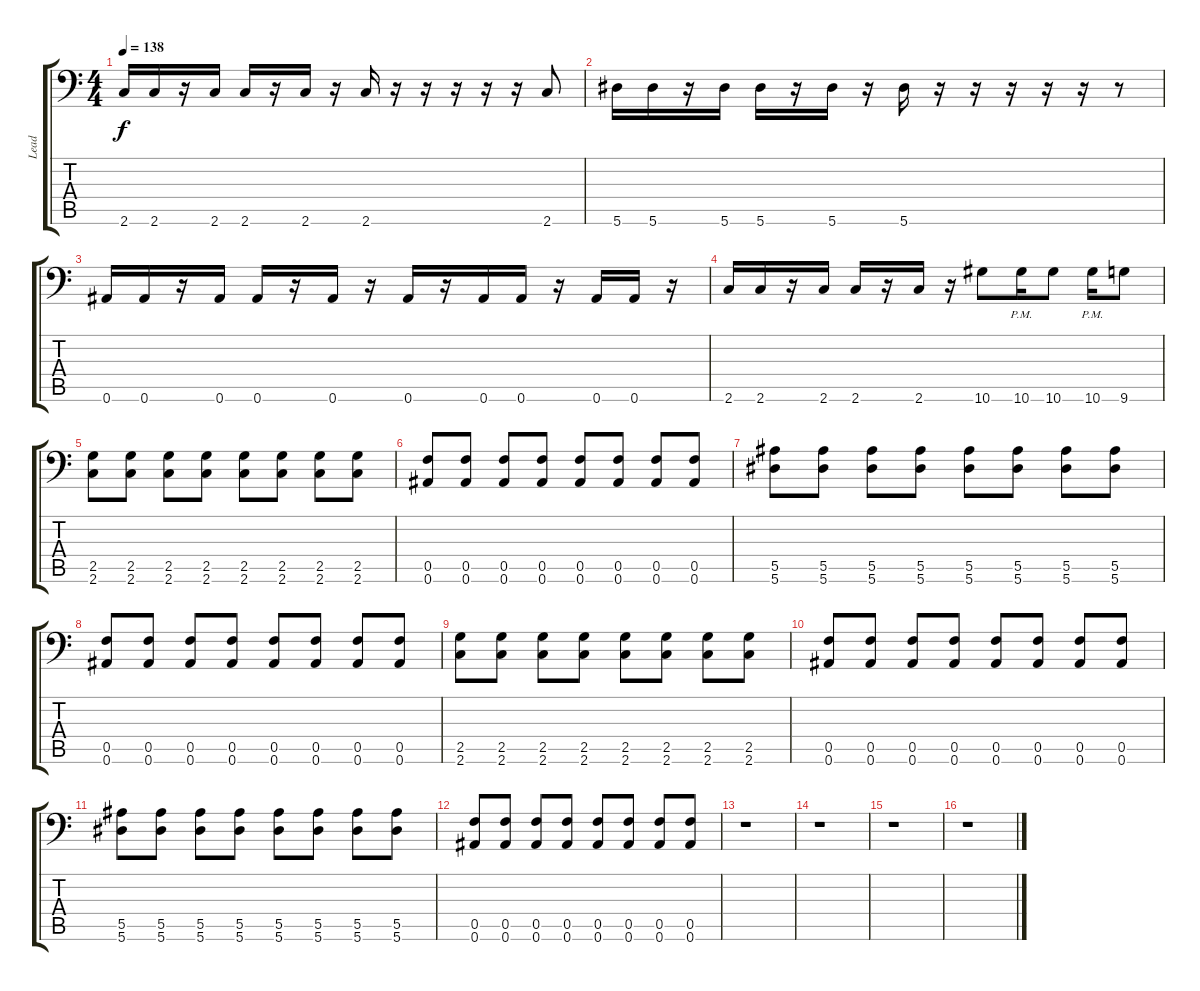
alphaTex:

\track ("Lead" "Lead") {instrument distortionguitar}
\staff {score tabs}
\tuning (C4 G3 Eb3 Bb2 F2 Bb1) {hide}
\ts (4 4)
\tempo 138
\clef f4
\ks c
2.6.16{dy f} 2.6.16 r.16 2.6.16 2.6.16 r.16 2.6.16 r.16 2.6.16 r.16 r.16 r.16 r.16 r.16 2.6.8 |
5.6.16 5.6.16 r.16 5.6.16 5.6.16 r.16 5.6.16 r.16 5.6.16 r.16 r.16 r.16 r.16 r.16 r.8 |
0.6.16 0.6.16 r.16 0.6.16 0.6.16 r.16 0.6.16 r.16 0.6.16 r.16 0.6.16 0.6.16 r.16 0.6.16 0.6.16 r.16 |
2.6.16 2.6.16 r.16 2.6.16 2.6.16 r.16 2.6.16 r.16 10.6.8 10.6{pm}.16 10.6.8 10.6{pm}.16 9.6.8 |
(2.5 2.6).8 (2.5 2.6).8 (2.5 2.6).8 (2.5 2.6).8 (2.5 2.6).8 (2.5 2.6).8 (2.5 2.6).8 (2.5 2.6).8 |
(0.5 0.6).8 (0.5 0.6).8 (0.5 0.6).8 (0.5 0.6).8 (0.5 0.6).8 (0.5 0.6).8 (0.5 0.6).8 (0.5 0.6).8 |
(5.5 5.6).8 (5.5 5.6).8 (5.5 5.6).8 (5.5 5.6).8 (5.5 5.6).8 (5.5 5.6).8 (5.5 5.6).8 (5.5 5.6).8 |
(0.5 0.6).8 (0.5 0.6).8 (0.5 0.6).8 (0.5 0.6).8 (0.5 0.6).8 (0.5 0.6).8 (0.5 0.6).8 (0.5 0.6).8 |
(2.5 2.6).8 (2.5 2.6).8 (2.5 2.6).8 (2.5 2.6).8 (2.5 2.6).8 (2.5 2.6).8 (2.5 2.6).8 (2.5 2.6).8 |
(0.5 0.6).8 (0.5 0.6).8 (0.5 0.6).8 (0.5 0.6).8 (0.5 0.6).8 (0.5 0.6).8 (0.5 0.6).8 (0.5 0.6).8 |
(5.5 5.6).8 (5.5 5.6).8 (5.5 5.6).8 (5.5 5.6).8 (5.5 5.6).8 (5.5 5.6).8 (5.5 5.6).8 (5.5 5.6).8 |
(0.5 0.6).8 (0.5 0.6).8 (0.5 0.6).8 (0.5 0.6).8 (0.5 0.6).8 (0.5 0.6).8 (0.5 0.6).8 (0.5 0.6).8 |
r.1 |
r.1 |
r.1 |
r.1
